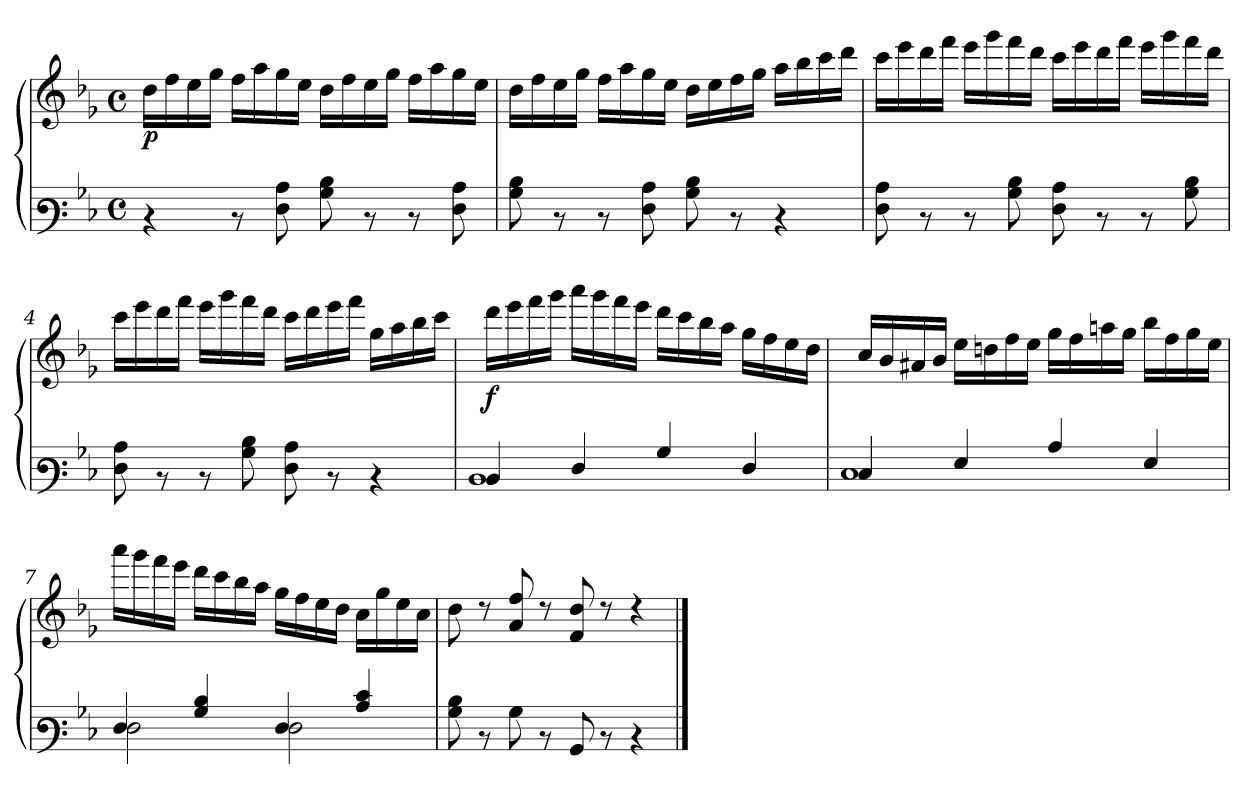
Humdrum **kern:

**kern	**kern	**dynam
*part1	*part1	*part1
*staff2	*staff1	*staff1/2
*clefF3	*clefG3	*
*k[b-e-]	*k[b-e-]	*
*M4/4	*M4/4	*
*met(c)	*met(c)	*
=1	=1	=1
!	!	!LO:DY:b
4rD	16b-\LL	p
.	16dd\	.
.	16cc\	.
.	16ee-\JJ	.
8rD	16dd\LL	.
.	16ff\	.
8F\ 8c\	16ee-\	.
.	16cc\JJ	.
8B-\ 8d\	16b-\LL	.
.	16dd\	.
8rD	16cc\	.
.	16ee-\JJ	.
8rD	16dd\LL	.
.	16ff\	.
8F\ 8c\	16ee-\	.
.	16cc\JJ	.
=2	=2	=2
8B-\ 8d\	16b-\LL	.
.	16dd\	.
8rD	16cc\	.
.	16ee-\JJ	.
8rD	16dd\LL	.
.	16ff\	.
8F\ 8c\	16ee-\	.
.	16cc\JJ	.
8B-\ 8d\	16b-\LL	.
.	16cc\	.
8rD	16dd\	.
.	16ee-\JJ	.
4rD	16ff\LL	.
.	16gg\	.
.	16aa\	.
.	16bb-\JJ	.
!!LO:LB:g=z
=3	=3	=3
8F\ 8c\	16aa\LL	.
.	16ccc\	.
8rD	16bb-\	.
.	16ddd\JJ	.
8rD	16ccc\LL	.
.	16eee-\	.
8B-\ 8d\	16ddd\	.
.	16bb-\JJ	.
8F\ 8c\	16aa\LL	.
.	16ccc\	.
8rD	16bb-\	.
.	16ddd\JJ	.
8rD	16ccc\LL	.
.	16eee-\	.
8B-\ 8d\	16ddd\	.
.	16bb-\JJ	.
=4	=4	=4
8F\ 8c\	16aa\LL	.
.	16ccc\	.
8rD	16bb-\	.
.	16ddd\JJ	.
8rD	16ccc\LL	.
.	16eee-\	.
8B-\ 8d\	16ddd\	.
.	16bb-\JJ	.
8F\ 8c\	16aa\LL	.
.	16bb-\	.
8rD	16ccc\	.
.	16ddd\JJ	.
4rD	16ee-\LL	.
.	16ff\	.
.	16gg\	.
.	16aa\JJ	.
!!LO:LB:g=z
=5	=5	=5
*^	*	*
!	!	!	!LO:DY:b
4D/	1D	16bb-\LL	f
.	.	16ccc\	.
.	.	16ddd\	.
.	.	16eee-\JJ	.
4F/	.	16fff\LL	.
.	.	16eee-\	.
.	.	16ddd\	.
.	.	16ccc\JJ	.
4B-/	.	16bb-\LL	.
.	.	16aa\	.
.	.	16gg\	.
.	.	16ff\JJ	.
4F/	.	16ee-\LL	.
.	.	16dd\	.
.	.	16cc\	.
.	.	16b-\JJ	.
=6	=6	=6	=6
4E-/	1E-	16a/LL	.
.	.	16g/	.
.	.	16f#X/	.
.	.	16g/JJ	.
4G/	.	16cc\LL	.
.	.	16bn\	.
.	.	16dd\	.
.	.	16cc\JJ	.
4c/	.	16ee-\LL	.
.	.	16dd\	.
.	.	16ffn\	.
.	.	16ee-\JJ	.
4G/	.	16gg\LL	.
.	.	16dd\	.
.	.	16ee-\	.
.	.	16cc\JJ	.
!!LO:LB:g=z
=7	=7	=7	=7
4F/	2F\	16fff\LL	.
.	.	16eee-\	.
.	.	16ddd\	.
.	.	16ccc\JJ	.
4B-/ 4d/	.	16bb-\LL	.
.	.	16aa\	.
.	.	16gg\	.
.	.	16ff\JJ	.
4F/	2F\	16ee-\LL	.
.	.	16dd\	.
.	.	16cc\	.
.	.	16b-\JJ	.
4c/ 4e-/	.	16a\LL	.
.	.	16ee-\	.
.	.	16cc\	.
.	.	16a\JJ	.
*v	*v	*	*
=8	=8	=8
8B-\ 8d\	8b-\	.
8rD	8rb	.
8B-\	8f/ 8dd/	.
8rD	8rb	.
8BB-/	8d/ 8b-/	.
8rD	8rb	.
4rD	4rb	.
==	==	==
*-	*-	*-
